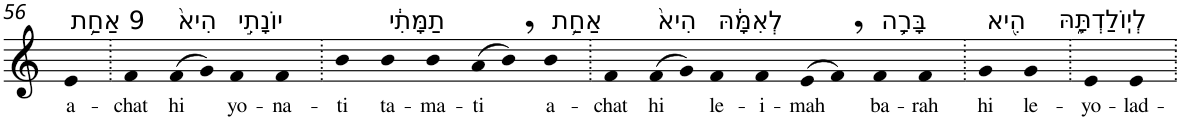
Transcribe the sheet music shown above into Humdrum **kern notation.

**kern	**text
*part1	*part1
*staff1	*staff1
*I"Piano	*
*I'Pno	*
!!LO:PB:g=z
*clefG2	*
*k[]	*
=56	=56
!LO:TX:a:t=9 אַחַ֥ת	!
!	!LO:LY:b
4e	a-
=57.	=57.
!	!LO:LY:b
4f	-chat
!LO:TX:a:t=הִיא֙	!
!	!LO:LY:b
(>8f	hi
8g)	.
!LO:TX:a:t=יוֹנָתִ֣י	!
!	!LO:LY:b
4f	yo-
!	!LO:LY:b
4f	-na-
=58.	=58.
!	!LO:LY:b
4b	-ti
!LO:TX:a:t=תַמָּתִ֔י	!
!	!LO:LY:b
4b	ta-
!	!LO:LY:b
4b	-ma-
!	!LO:LY:b
(>8a	-ti
8b,)	.
!LO:TX:a:t=אַחַ֥ת	!
!	!LO:LY:b
4b	a-
=59.	=59.
!	!LO:LY:b
4f	-chat
!LO:TX:a:t=הִיא֙	!
!	!LO:LY:b
(>8f	hi
8g)	.
!LO:TX:a:t=לְאִמָּ֔הּ	!
!	!LO:LY:b
4f	le-
!	!LO:LY:b
4f	-i-
!	!LO:LY:b
(>8e	-mah
8f,)	.
!LO:TX:a:t=בָּרָ֥ה	!
!	!LO:LY:b
4f	ba-
!	!LO:LY:b
4f	-rah
=60.	=60.
!LO:TX:a:t=הִ֖יא	!
!	!LO:LY:b
4g	hi
!LO:TX:a:t=לְיֽוֹלַדְתָּ֑הּ	!
!	!LO:LY:b
4g	le-
=61.	=61.
!	!LO:LY:b
4e	-yo-
!	!LO:LY:b
4e	-lad-
=.	=.
*-	*-
